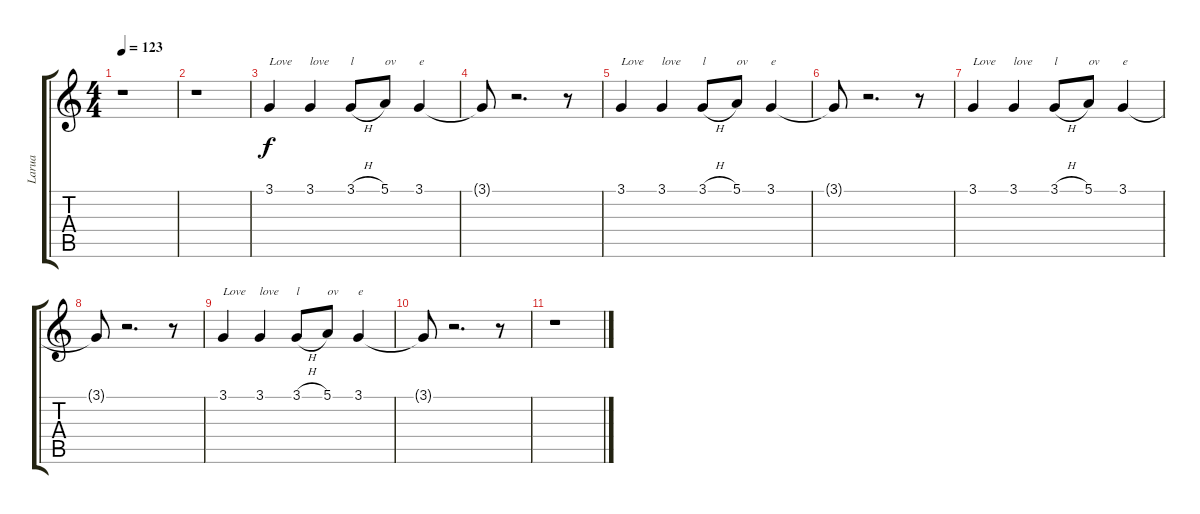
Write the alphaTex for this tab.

\track ("Larua" "Larua") {instrument flute}
\staff {score tabs}
\tuning (E4 B3 G3 D3 A2 E2) {hide}
\ts (4 4)
\tempo 123
\clef g2
\ks c
r.1{dy f} |
r.1 |
3.1.4{txt "Love"} 3.1.4{txt "love"} 3.1{h}.8{txt "l"} 5.1.8{txt "ov"} 3.1.4{txt "e"} |
3.1{t}.8 r.2{d} r.8 |
3.1.4{txt "Love"} 3.1.4{txt "love"} 3.1{h}.8{txt "l"} 5.1.8{txt "ov"} 3.1.4{txt "e"} |
3.1{t}.8 r.2{d} r.8 |
3.1.4{txt "Love"} 3.1.4{txt "love"} 3.1{h}.8{txt "l"} 5.1.8{txt "ov"} 3.1.4{txt "e"} |
3.1{t}.8 r.2{d} r.8 |
3.1.4{txt "Love"} 3.1.4{txt "love"} 3.1{h}.8{txt "l"} 5.1.8{txt "ov"} 3.1.4{txt "e"} |
3.1{t}.8 r.2{d} r.8 |
r.1
